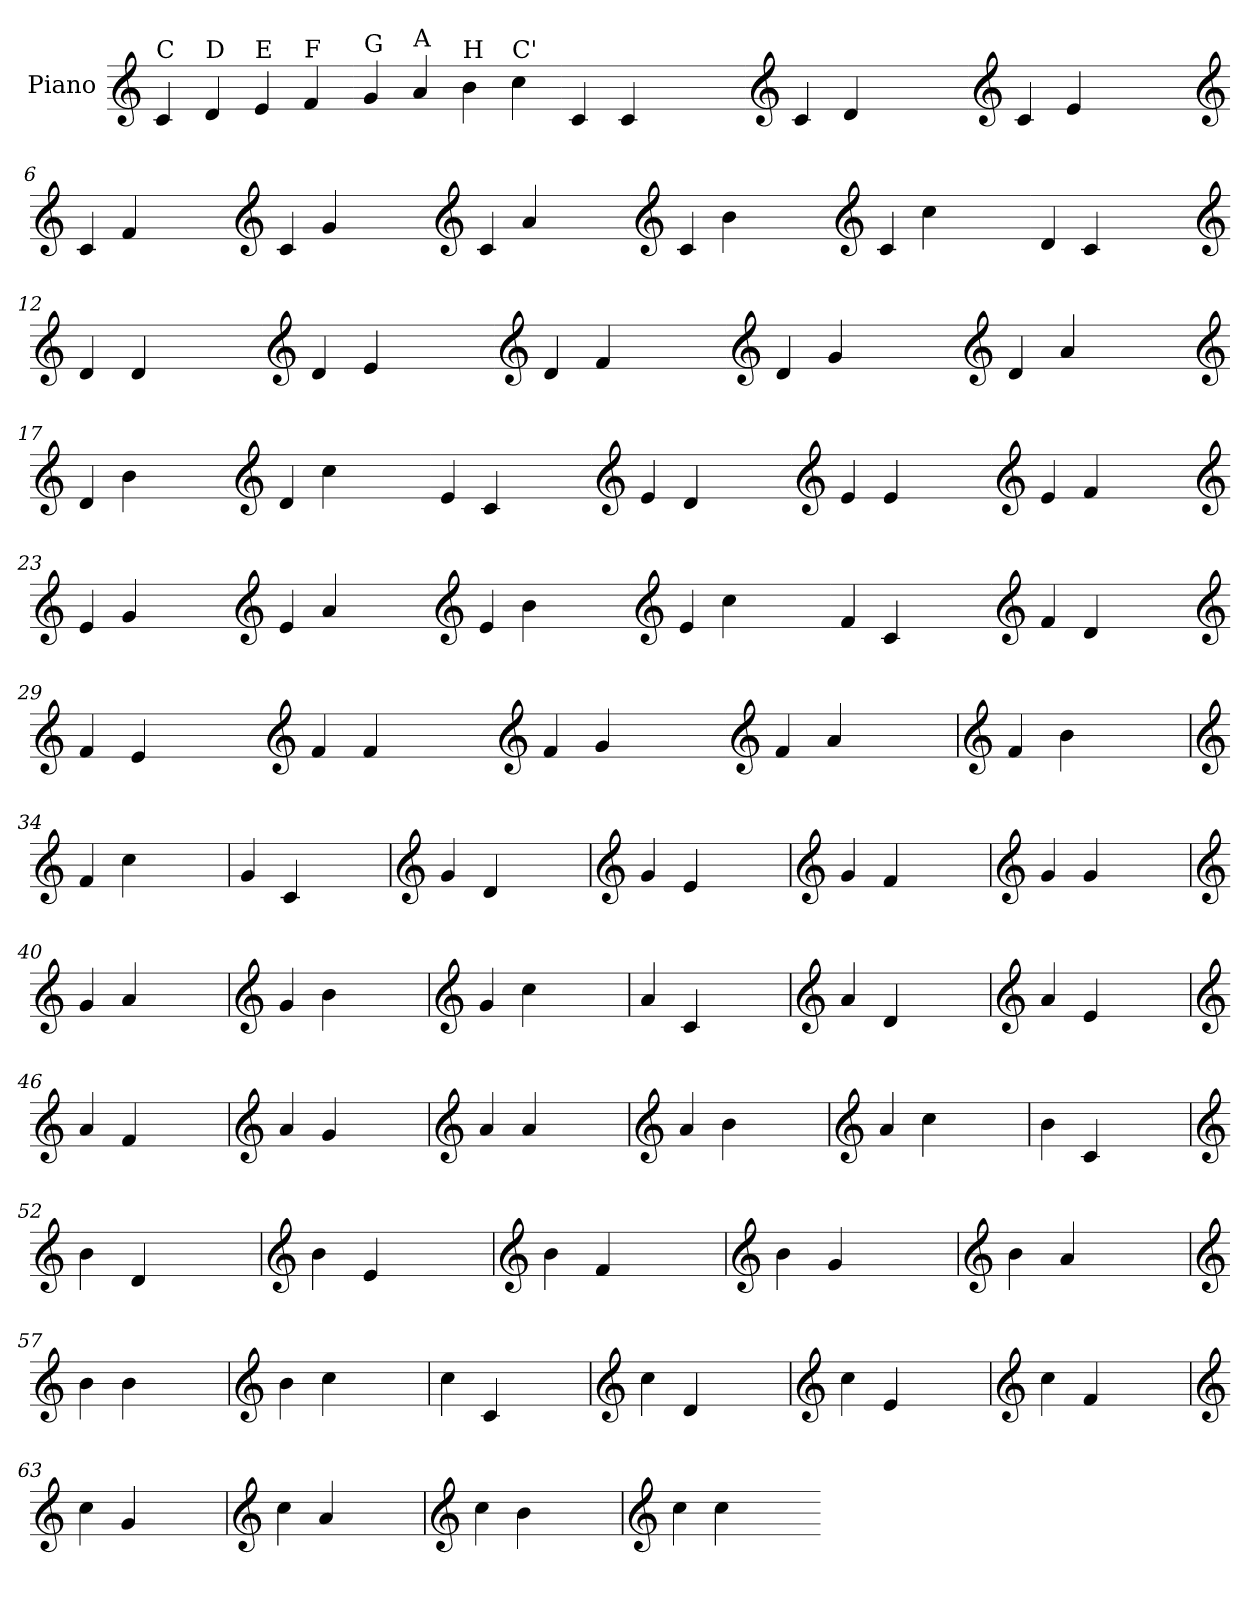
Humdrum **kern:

**kern
*part1
*staff1
*I"Piano
*I'Pno.
*clefG2
*k[]
=1
!LO:TX:a:t=C
4c/
!LO:TX:a:t=D
4d/
!LO:TX:a:t=E
4e/
!LO:TX:a:t=F
4f/
=2-
!LO:TX:a:t=G
4g/
!LO:TX:a:t=A
4a/
!LO:TX:a:t=H
4b\
!LO:TX:a:t=C'
4cc\
!!LO:LB:g=z
=3-
4c/
4c/
2ryy
=4-
*clefG2
4c/
4d/
2ryy
=5-
*clefG2
4c/
4e/
2ryy
=6-
*clefG2
4c/
4f/
2ryy
=7-
*clefG2
4c/
4g/
2ryy
=8-
*clefG2
4c/
4a/
2ryy
=9-
*clefG2
4c/
4b\
2ryy
=10-
*clefG2
4c/
4cc\
2ryy
=11-
4d/
4c/
2ryy
=12-
*clefG2
4d/
4d/
2ryy
=13-
*clefG2
4d/
4e/
2ryy
=14-
*clefG2
4d/
4f/
2ryy
!!LO:LB:g=z
=15-
*clefG2
4d/
4g/
2ryy
=16-
*clefG2
4d/
4a/
2ryy
=17-
*clefG2
4d/
4b\
2ryy
=18-
*clefG2
4d/
4cc\
2ryy
=19-
4e/
4c/
2ryy
=20-
*clefG2
4e/
4d/
2ryy
=21-
*clefG2
4e/
4e/
2ryy
=22-
*clefG2
4e/
4f/
2ryy
=23-
*clefG2
4e/
4g/
2ryy
=24-
*clefG2
4e/
4a/
2ryy
=25-
*clefG2
4e/
4b\
2ryy
=26-
*clefG2
4e/
4cc\
2ryy
!!LO:LB:g=z
=27-
4f/
4c/
2ryy
=28-
*clefG2
4f/
4d/
2ryy
=29-
*clefG2
4f/
4e/
2ryy
=30-
*clefG2
4f/
4f/
2ryy
=31-
*clefG2
4f/
4g/
2ryy
=32-
*clefG2
4f/
4a/
2ryy
=33
*clefG2
4f/
4b\
2ryy
=34
*clefG2
4f/
4cc\
2ryy
=35
4g/
4c/
2ryy
=36
*clefG2
4g/
4d/
2ryy
=37
*clefG2
4g/
4e/
2ryy
=38
*clefG2
4g/
4f/
2ryy
!!LO:LB:g=z
=39
*clefG2
4g/
4g/
2ryy
=40
*clefG2
4g/
4a/
2ryy
=41
*clefG2
4g/
4b\
2ryy
=42
*clefG2
4g/
4cc\
2ryy
=43
4a/
4c/
2ryy
=44
*clefG2
4a/
4d/
2ryy
=45
*clefG2
4a/
4e/
2ryy
=46
*clefG2
4a/
4f/
2ryy
=47
*clefG2
4a/
4g/
2ryy
=48
*clefG2
4a/
4a/
2ryy
=49
*clefG2
4a/
4b\
2ryy
=50
*clefG2
4a/
4cc\
2ryy
!!LO:LB:g=z
=51
4b\
4c/
2ryy
=52
*clefG2
4b\
4d/
2ryy
=53
*clefG2
4b\
4e/
2ryy
=54
*clefG2
4b\
4f/
2ryy
=55
*clefG2
4b\
4g/
2ryy
=56
*clefG2
4b\
4a/
2ryy
=57
*clefG2
4b\
4b\
2ryy
=58
*clefG2
4b\
4cc\
2ryy
=59
4cc\
4c/
2ryy
=60
*clefG2
4cc\
4d/
2ryy
=61
*clefG2
4cc\
4e/
2ryy
=62
*clefG2
4cc\
4f/
2ryy
=63
*clefG2
4cc\
4g/
2ryy
!!LO:LB:g=z
=64
*clefG2
4cc\
4a/
2ryy
=65
*clefG2
4cc\
4b\
2ryy
=66
*clefG2
4cc\
4cc\
2ryy
=-
*-
